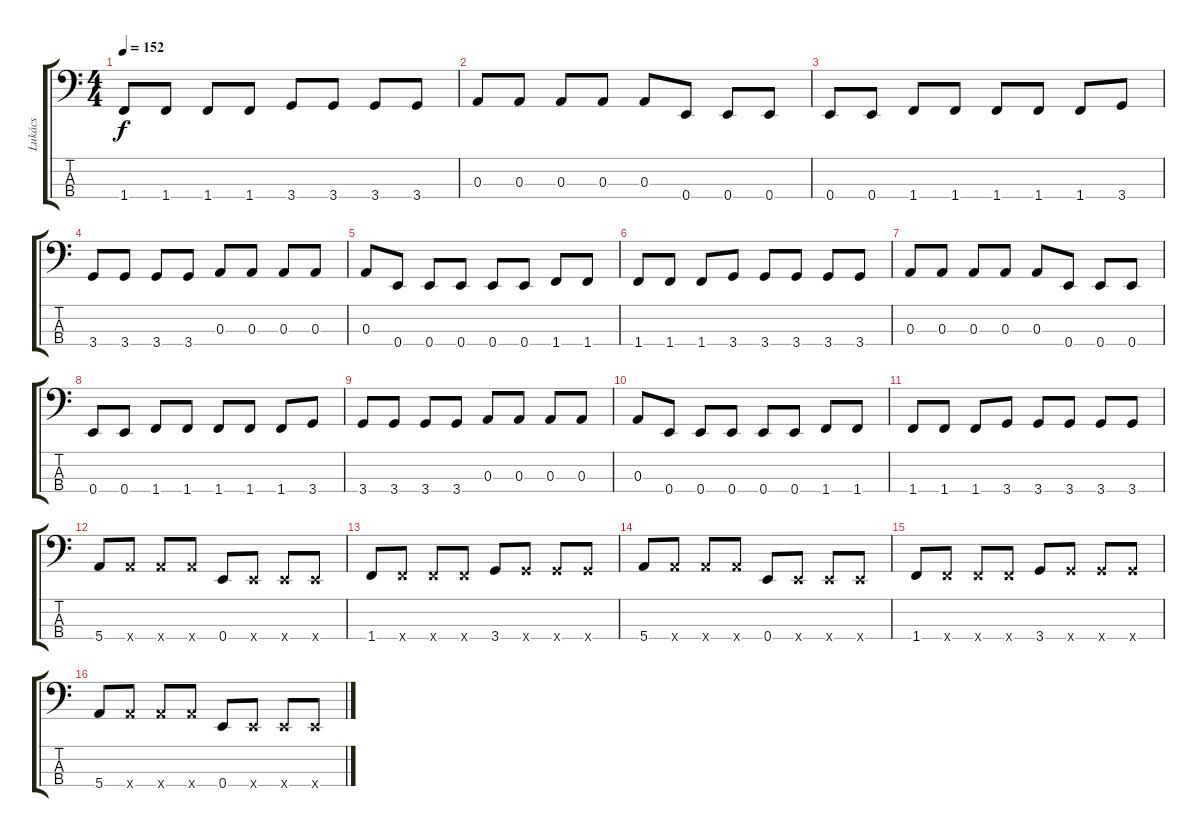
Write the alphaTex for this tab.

\track ("Lukács" "Lukács") {instrument electricbasspick}
\staff {score tabs}
\tuning (G2 D2 A1 E1) {hide}
\ts (4 4)
\tempo 152
\clef f4
\ks c
1.4.8{dy f} 1.4.8 1.4.8 1.4.8 3.4.8 3.4.8 3.4.8 3.4.8 |
0.3.8 0.3.8 0.3.8 0.3.8 0.3.8 0.4.8 0.4.8 0.4.8 |
0.4.8 0.4.8 1.4.8 1.4.8 1.4.8 1.4.8 1.4.8 3.4.8 |
3.4.8 3.4.8 3.4.8 3.4.8 0.3.8 0.3.8 0.3.8 0.3.8 |
0.3.8 0.4.8 0.4.8 0.4.8 0.4.8 0.4.8 1.4.8 1.4.8 |
1.4.8 1.4.8 1.4.8 3.4.8 3.4.8 3.4.8 3.4.8 3.4.8 |
0.3.8 0.3.8 0.3.8 0.3.8 0.3.8 0.4.8 0.4.8 0.4.8 |
0.4.8 0.4.8 1.4.8 1.4.8 1.4.8 1.4.8 1.4.8 3.4.8 |
3.4.8 3.4.8 3.4.8 3.4.8 0.3.8 0.3.8 0.3.8 0.3.8 |
0.3.8 0.4.8 0.4.8 0.4.8 0.4.8 0.4.8 1.4.8 1.4.8 |
1.4.8 1.4.8 1.4.8 3.4.8 3.4.8 3.4.8 3.4.8 3.4.8 |
5.4.8 5.4{x}.8 5.4{x}.8 5.4{x}.8 0.4.8 0.4{x}.8 0.4{x}.8 0.4{x}.8 |
1.4.8 1.4{x}.8 1.4{x}.8 1.4{x}.8 3.4.8 3.4{x}.8 3.4{x}.8 3.4{x}.8 |
5.4.8 5.4{x}.8 5.4{x}.8 5.4{x}.8 0.4.8 0.4{x}.8 0.4{x}.8 0.4{x}.8 |
1.4.8 1.4{x}.8 1.4{x}.8 1.4{x}.8 3.4.8 3.4{x}.8 3.4{x}.8 3.4{x}.8 |
5.4.8 5.4{x}.8 5.4{x}.8 5.4{x}.8 0.4.8 0.4{x}.8 0.4{x}.8 0.4{x}.8
